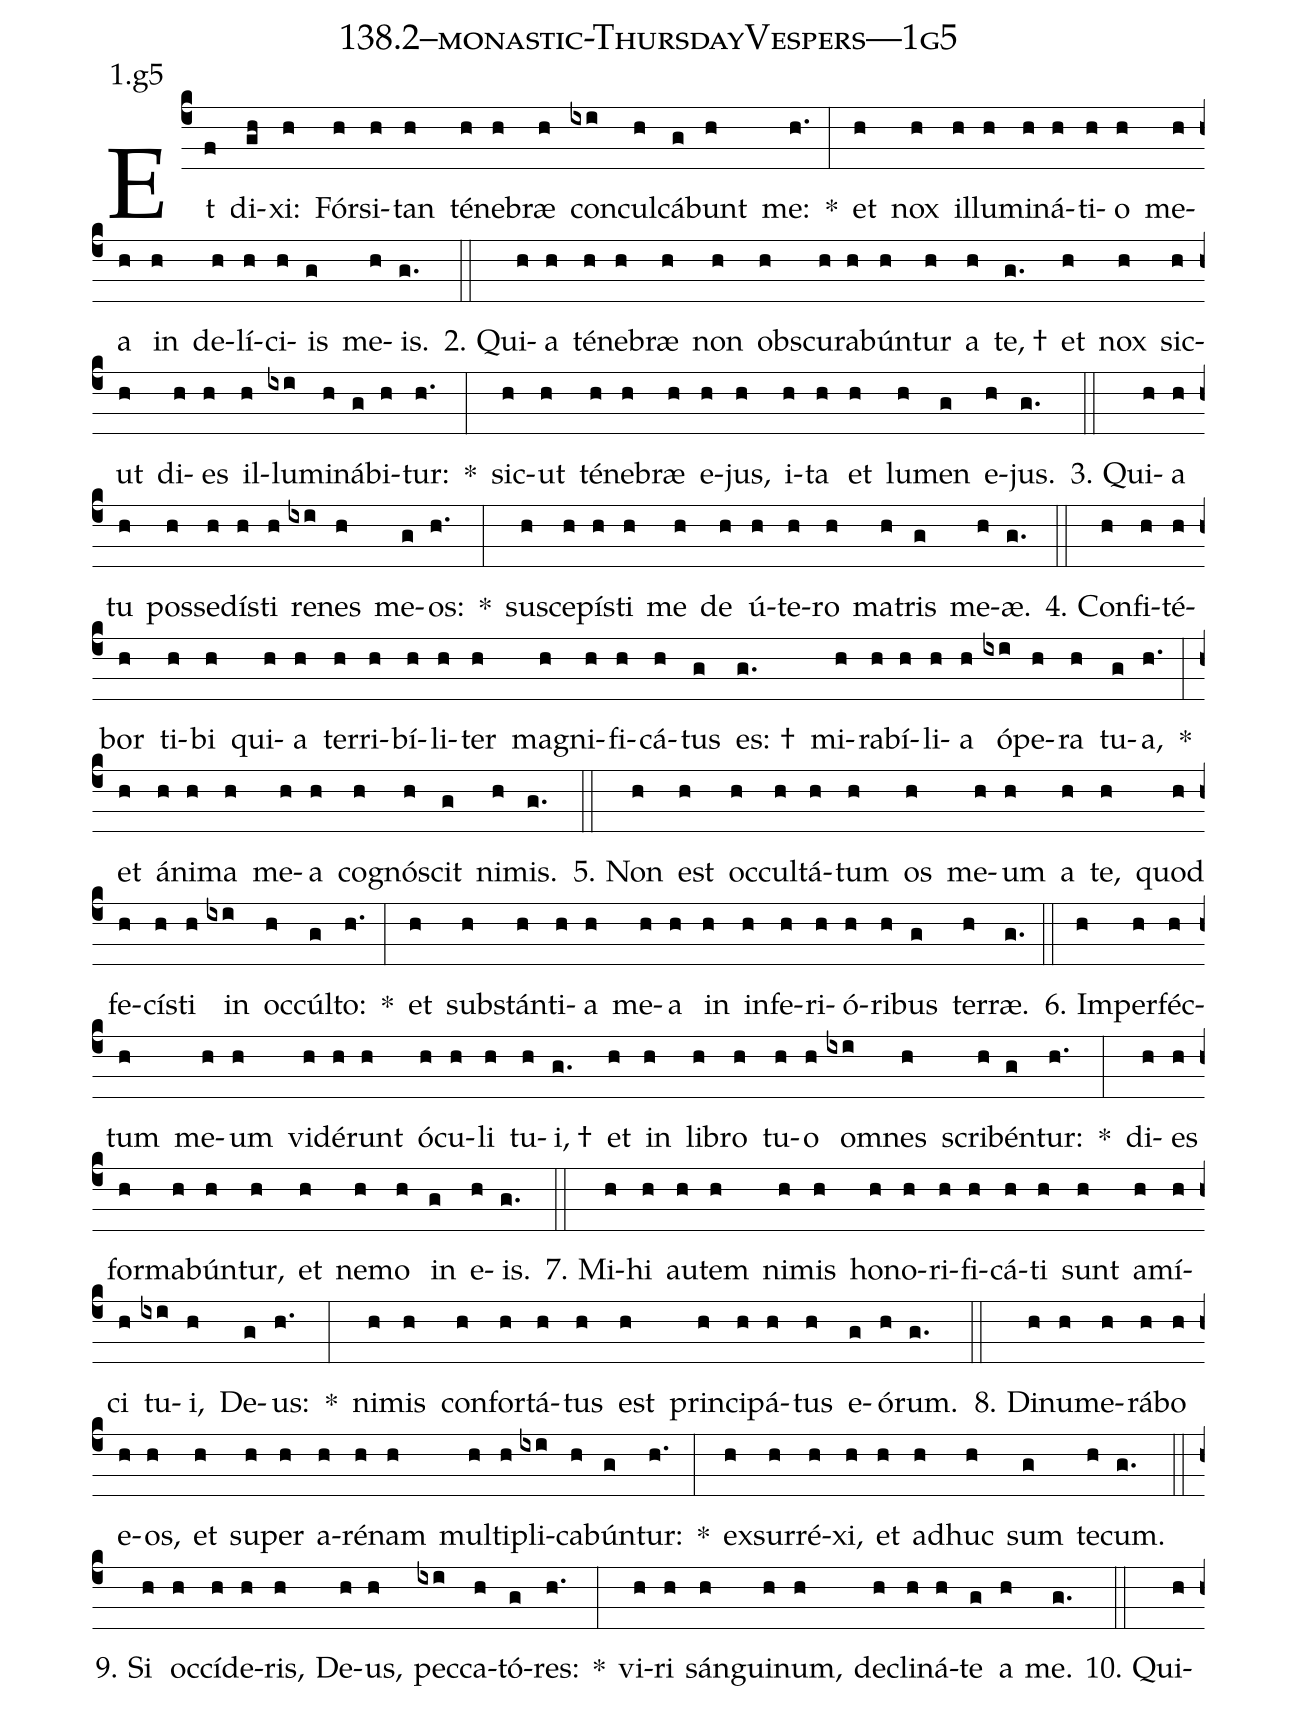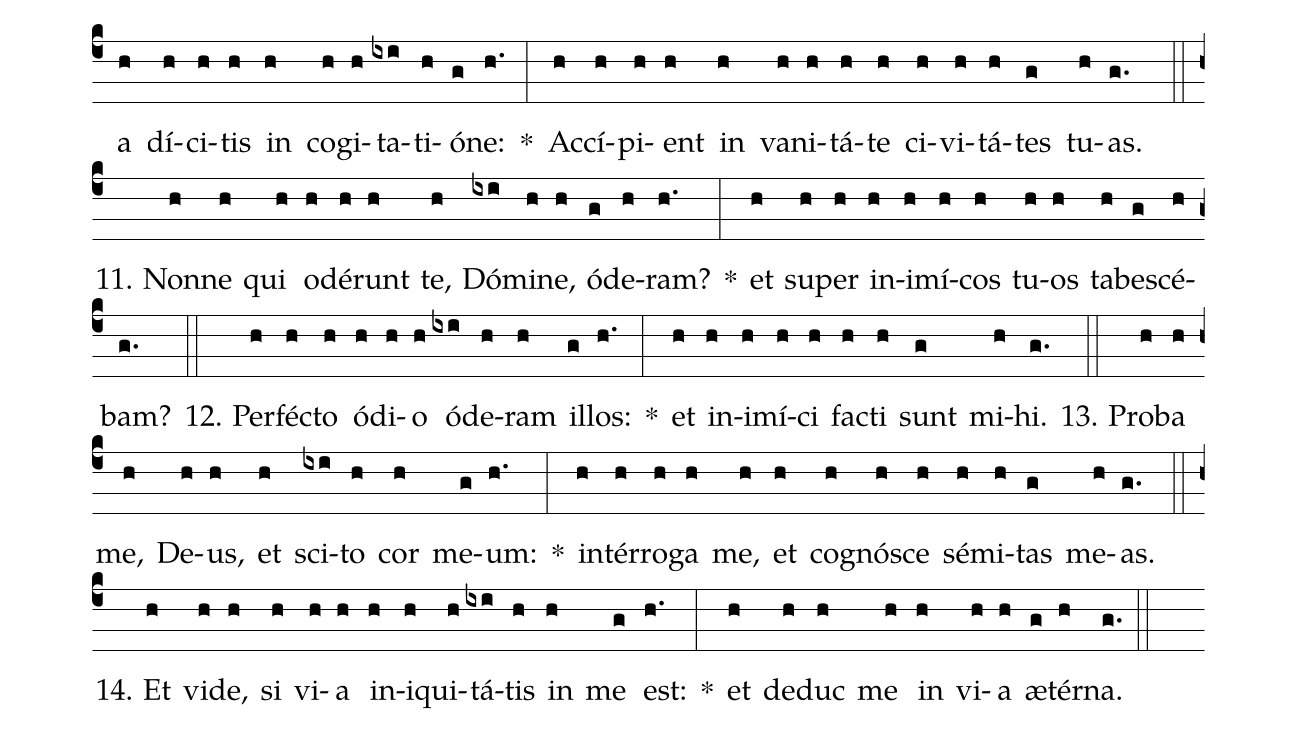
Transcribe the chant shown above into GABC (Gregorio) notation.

name: 138.2--monastic-ThursdayVespers---1g5;
annotation: 1.g5;
%%
(c4)Et(f) di(gh)xi:(h) Fór(h)si(h)tan(h) té(h)ne(h)bræ(h) con(ixi)cul(h)cá(g)bunt(h) me:(h.) *(:) et(h) nox(h) il(h)lu(h)mi(h)ná(h)ti(h)o(h) me(h)a(h) in(h) de(h)lí(h)ci(h)is(g) me(h)is.(g.) (::)
2. Qui(h)a(h) té(h)ne(h)bræ(h) non(h) obs(h)cu(h)ra(h)bún(h)tur(h) a(h) te, †(g.) et(h) nox(h) sic(h)ut(h) di(h)es(h) il(h)lu(ixi)mi(h)ná(g)bi(h)tur:(h.) *(:) sic(h)ut(h) té(h)ne(h)bræ(h) e(h)jus,(h) i(h)ta(h) et(h) lu(h)men(g) e(h)jus.(g.) (::)
3. Qui(h)a(h) tu(h) pos(h)se(h)dís(h)ti(h) re(ixi)nes(h) me(g)os:(h.) *(:) su(h)sce(h)pís(h)ti(h) me(h) de(h) ú(h)te(h)ro(h) ma(h)tris(g) me(h)æ.(g.) (::)
4. Con(h)fi(h)té(h)bor(h) ti(h)bi(h) qui(h)a(h) ter(h)ri(h)bí(h)li(h)ter(h) ma(h)gni(h)fi(h)cá(h)tus(g) es: †(g.) mi(h)ra(h)bí(h)li(h)a(h) ó(ixi)pe(h)ra(h) tu(g)a,(h.) *(:) et(h) á(h)ni(h)ma(h) me(h)a(h) co(h)gnó(h)scit(g) ni(h)mis.(g.) (::)
5. Non(h) est(h) oc(h)cul(h)tá(h)tum(h) os(h) me(h)um(h) a(h) te,(h) quod(h) fe(h)cís(h)ti(h) in(ixi) oc(h)cúl(g)to:(h.) *(:) et(h) sub(h)stán(h)ti(h)a(h) me(h)a(h) in(h) in(h)fe(h)ri(h)ó(h)ri(h)bus(g) ter(h)ræ.(g.) (::)
6. Im(h)per(h)féc(h)tum(h) me(h)um(h) vi(h)dé(h)runt(h) ó(h)cu(h)li(h) tu(h)i, †(g.) et(h) in(h) li(h)bro(h) tu(h)o(h) om(ixi)nes(h) scri(h)bén(g)tur:(h.) *(:) di(h)es(h) for(h)ma(h)bún(h)tur,(h) et(h) ne(h)mo(h) in(g) e(h)is.(g.) (::)
7. Mi(h)hi(h) au(h)tem(h) ni(h)mis(h) ho(h)no(h)ri(h)fi(h)cá(h)ti(h) sunt(h) a(h)mí(h)ci(h) tu(ixi)i,(h) De(g)us:(h.) *(:) ni(h)mis(h) con(h)for(h)tá(h)tus(h) est(h) prin(h)ci(h)pá(h)tus(h) e(g)ó(h)rum.(g.) (::)
8. Di(h)nu(h)me(h)rá(h)bo(h) e(h)os,(h) et(h) su(h)per(h) a(h)ré(h)nam(h) mul(h)ti(h)pli(ixi)ca(h)bún(g)tur:(h.) *(:) ex(h)sur(h)ré(h)xi,(h) et(h) ad(h)huc(h) sum(g) te(h)cum.(g.) (::)
9. Si(h) oc(h)cí(h)de(h)ris,(h) De(h)us,(h) pec(ixi)ca(h)tó(g)res:(h.) *(:) vi(h)ri(h) sán(h)gui(h)num,(h) de(h)cli(h)ná(h)te(g) a(h) me.(g.) (::)
10. Qui(h)a(h) dí(h)ci(h)tis(h) in(h) co(h)gi(h)ta(ixi)ti(h)ó(g)ne:(h.) *(:) Ac(h)cí(h)pi(h)ent(h) in(h) va(h)ni(h)tá(h)te(h) ci(h)vi(h)tá(h)tes(g) tu(h)as.(g.) (::)
11. Non(h)ne(h) qui(h) o(h)dé(h)runt(h) te,(h) Dó(ixi)mi(h)ne,(h) ó(g)de(h)ram?(h.) *(:) et(h) su(h)per(h) in(h)i(h)mí(h)cos(h) tu(h)os(h) ta(h)be(g)scé(h)bam?(g.) (::)
12. Per(h)féc(h)to(h) ó(h)di(h)o(h) ó(ixi)de(h)ram(h) il(g)los:(h.) *(:) et(h) in(h)i(h)mí(h)ci(h) fac(h)ti(h) sunt(g) mi(h)hi.(g.) (::)
13. Pro(h)ba(h) me,(h) De(h)us,(h) et(h) sci(ixi)to(h) cor(h) me(g)um:(h.) *(:) in(h)tér(h)ro(h)ga(h) me,(h) et(h) co(h)gnó(h)sce(h) sé(h)mi(h)tas(g) me(h)as.(g.) (::)
14. Et(h) vi(h)de,(h) si(h) vi(h)a(h) in(h)i(h)qui(h)tá(ixi)tis(h) in(h) me(g) est:(h.) *(:) et(h) de(h)duc(h) me(h) in(h) vi(h)a(h) æ(g)tér(h)na.(g.) (::)
